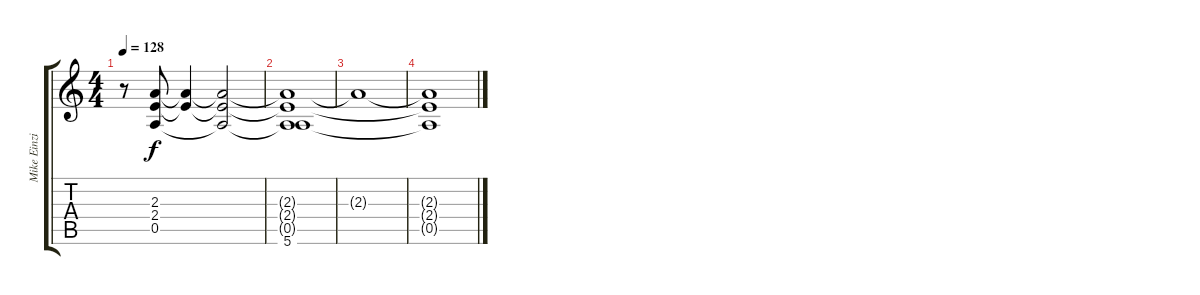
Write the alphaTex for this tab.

\track ("Mike Einziger Chorus Parts" "Mike Einzi") {instrument distortionguitar}
\staff {score tabs}
\tuning (E4 B3 G3 D3 A2 E2) {hide}
\ts (4 4)
\tempo 128
\clef g2
\ks c
r.8{dy f} (2.3 2.4 0.5).8 (2.3{t} 2.4{t}).4 (2.3{t} 2.4{t} 0.5{t}).2 |
(2.3{t} 2.4{t} 0.5{t} 5.6{t}).1{volume 4} |
2.3{t}.1 |
(2.3{t} 2.4{t} 0.5{t}).1
